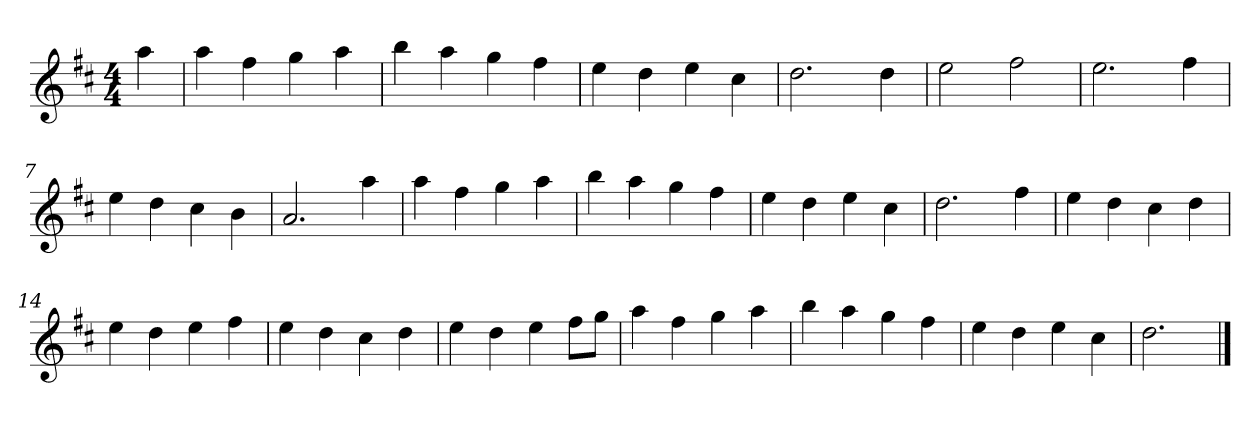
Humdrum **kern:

**kern
*part1
*staff1
*k[f#c#]
*M4/4
*MM120
=
4aa
=1
4aa
4ff#
4gg
4aa
=2
4bb
4aa
4gg
4ff#
=3
4ee
4dd
4ee
4cc#
=4
2.dd
4dd
=5
2ee
2ff#
=6
2.ee
4ff#
=7
4ee
4dd
4cc#
4b
=8
2.a
4aa
=9
4aa
4ff#
4gg
4aa
=10
4bb
4aa
4gg
4ff#
=11
4ee
4dd
4ee
4cc#
=12
2.dd
4ff#
=13
4ee
4dd
4cc#
4dd
=14
4ee
4dd
4ee
4ff#
=15
4ee
4dd
4cc#
4dd
=16
4ee
4dd
4ee
8ff#L
8ggJ
=17
4aa
4ff#
4gg
4aa
=18
4bb
4aa
4gg
4ff#
=19
4ee
4dd
4ee
4cc#
=20
2.dd
==
*-
